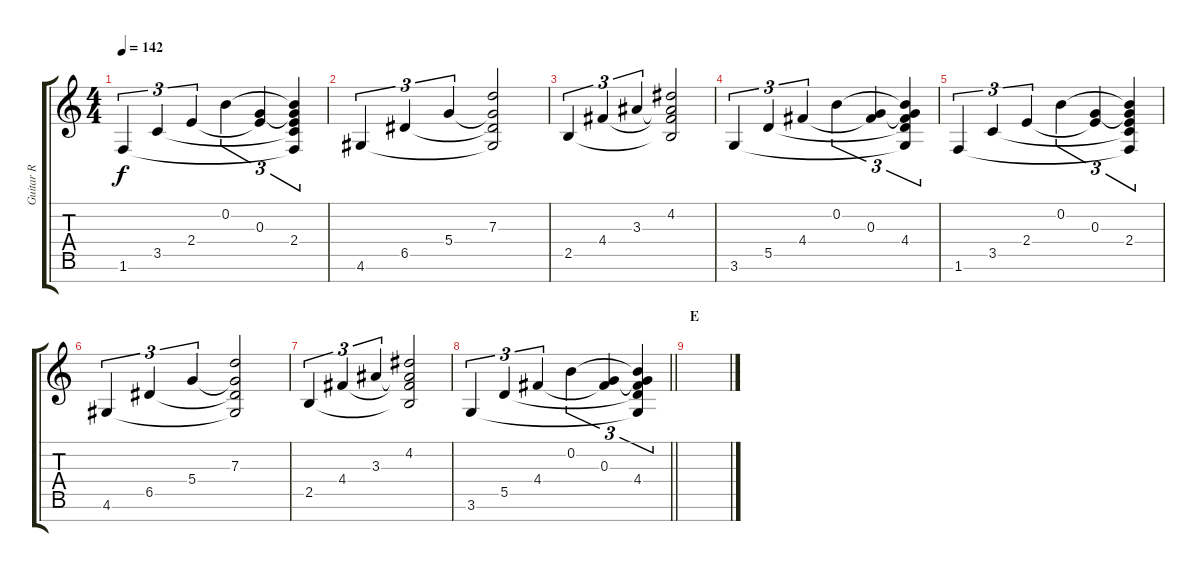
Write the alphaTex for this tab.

\track ("Guitar R" "Guitar R") {instrument overdrivenguitar}
\staff {score tabs}
\tuning (E4 B3 G3 D3 A2 E2 B1) {hide}
\ts (4 4)
\tempo 142
\clef g2
\ks c
1.6.4{tu (3 2) dy f} 3.5.4{tu (3 2)} 2.4.4{tu (3 2)} 0.2.4{tu (3 2)} (0.3 2.4{t}).4{tu (3 2)} (0.2{t} 0.3{t} 2.4 3.5{t} 1.6{t}).4{tu (3 2)} |
4.6.4{tu (3 2)} 6.5.4{tu (3 2)} 5.4.4{tu (3 2)} (7.3 5.4{t} 6.5{t} 4.6{t}).2 |
2.5.4{tu (3 2)} 4.4.4{tu (3 2)} 3.3.4{tu (3 2)} (4.2 3.3{t} 4.4{t} 2.5{t}).2 |
3.6.4{tu (3 2)} 5.5.4{tu (3 2)} 4.4.4{tu (3 2)} 0.2.4{tu (3 2)} (0.3 4.4{t}).4{tu (3 2)} (0.2{t} 0.3{t} 4.4 5.5{t} 3.6{t}).4{tu (3 2)} |
1.6.4{tu (3 2)} 3.5.4{tu (3 2)} 2.4.4{tu (3 2)} 0.2.4{tu (3 2)} (0.3 2.4{t}).4{tu (3 2)} (0.2{t} 0.3{t} 2.4 3.5{t} 1.6{t}).4{tu (3 2)} |
4.6.4{tu (3 2)} 6.5.4{tu (3 2)} 5.4.4{tu (3 2)} (7.3 5.4{t} 6.5{t} 4.6{t}).2 |
2.5.4{tu (3 2)} 4.4.4{tu (3 2)} 3.3.4{tu (3 2)} (4.2 3.3{t} 4.4{t} 2.5{t}).2 |
\barLineRight lightlight
3.6.4{tu (3 2)} 5.5.4{tu (3 2)} 4.4.4{tu (3 2)} 0.2.4{tu (3 2)} (0.3 4.4{t}).4{tu (3 2)} (0.2{t} 0.3{t} 4.4 5.5{t} 3.6{t}).4{tu (3 2)} |
\section ("" "E")
